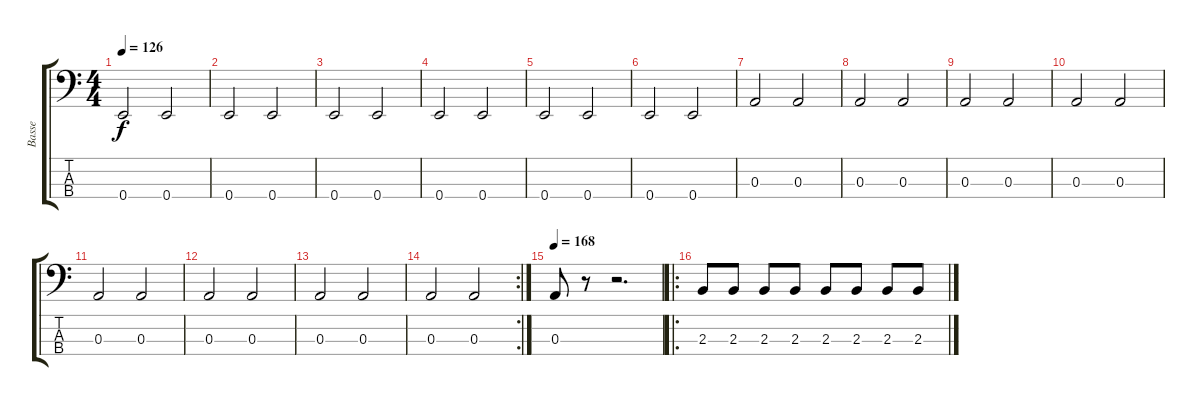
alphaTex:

\track ("Basse" "Basse") {instrument electricbassfinger}
\staff {score tabs}
\tuning (G2 D2 A1 E1) {hide}
\ts (4 4)
\tempo 126
\clef f4
\ks c
0.4.2{dy f} 0.4.2 |
0.4.2 0.4.2 |
0.4.2 0.4.2 |
0.4.2 0.4.2 |
0.4.2 0.4.2 |
0.4.2 0.4.2 |
0.3.2 0.3.2 |
0.3.2 0.3.2 |
0.3.2 0.3.2 |
0.3.2 0.3.2 |
0.3.2 0.3.2 |
0.3.2 0.3.2 |
0.3.2 0.3.2 |
\rc 2
0.3.2 0.3.2 |
\tempo 168
0.3.8 r.8 r.2{d} |
\ro
2.3.8 2.3.8 2.3.8 2.3.8 2.3.8 2.3.8 2.3.8 2.3.8
